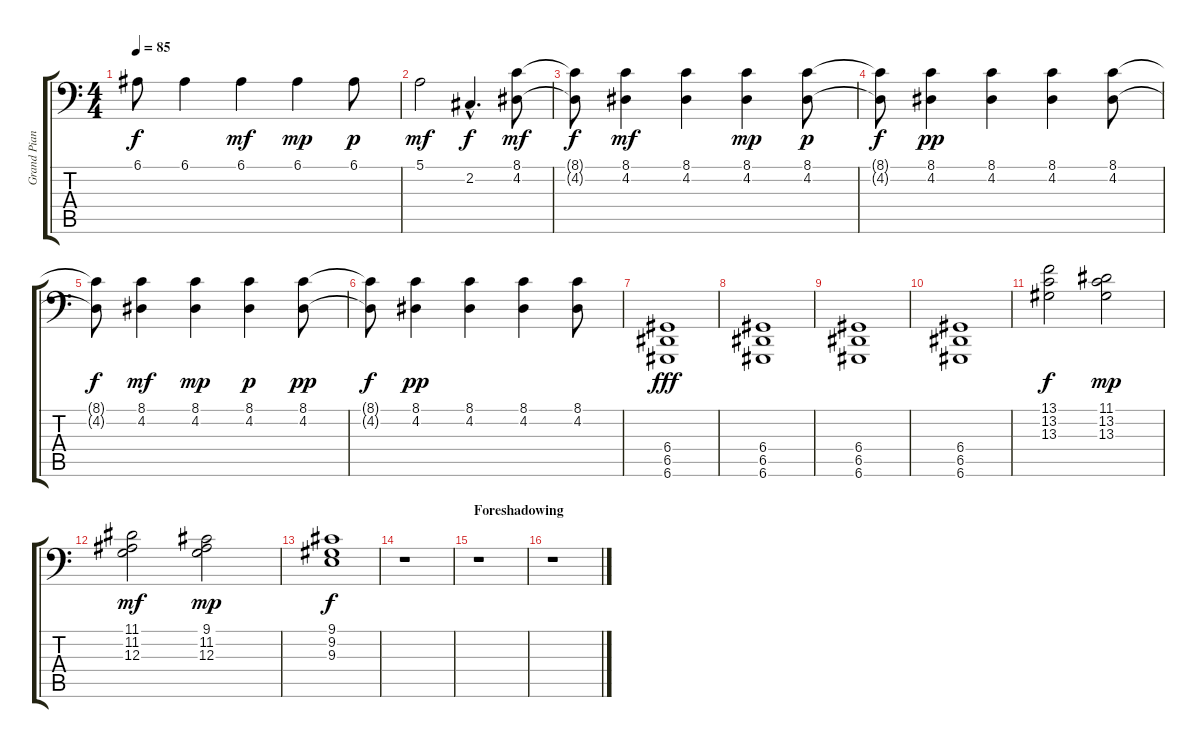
\track ("Grand Piano (L. Hand)" "Grand Pian") {instrument acousticgrandpiano}
\staff {score tabs}
\tuning (E3 B2 G2 D2 A1 D1) {hide}
\ts (4 4)
\tempo 85
\clef f4
\ks c
6.1{t}.8{dy f} 6.1.4 6.1.4{dy mf} 6.1.4{dy mp} 6.1.8{dy p} |
5.1.2{dy mf} 2.2{hac}.4{d dy f} (8.1 4.2).8{dy mf} |
(8.1{t} 4.2{t}).8{dy f} (8.1 4.2).4{dy mf} (8.1 4.2).4 (8.1 4.2).4{dy mp} (8.1 4.2).8{dy p} |
(8.1{t} 4.2{t}).8{dy f} (8.1 4.2).4{dy pp} (8.1 4.2).4 (8.1 4.2).4 (8.1 4.2).8 |
(8.1{t} 4.2{t}).8{dy f} (8.1 4.2).4{dy mf} (8.1 4.2).4{dy mp} (8.1 4.2).4{dy p} (8.1 4.2).8{dy pp} |
(8.1{t} 4.2{t}).8{dy f} (8.1 4.2).4{dy pp} (8.1 4.2).4 (8.1 4.2).4 (8.1 4.2).8 |
(6.4 6.5 6.6).1{dy fff} |
(6.4 6.5 6.6).1 |
(6.4 6.5 6.6).1 |
(6.4 6.5 6.6).1 |
(13.1 13.2 13.3).2{dy f} (11.1 13.2 13.3).2{dy mp} |
(11.1 11.2 12.3).2{dy mf} (9.1 11.2 12.3).2{dy mp} |
(9.1 9.2 9.3).1{dy f} |
r.1 |
\section ("" "Foreshadowing")
r.1 |
r.1
